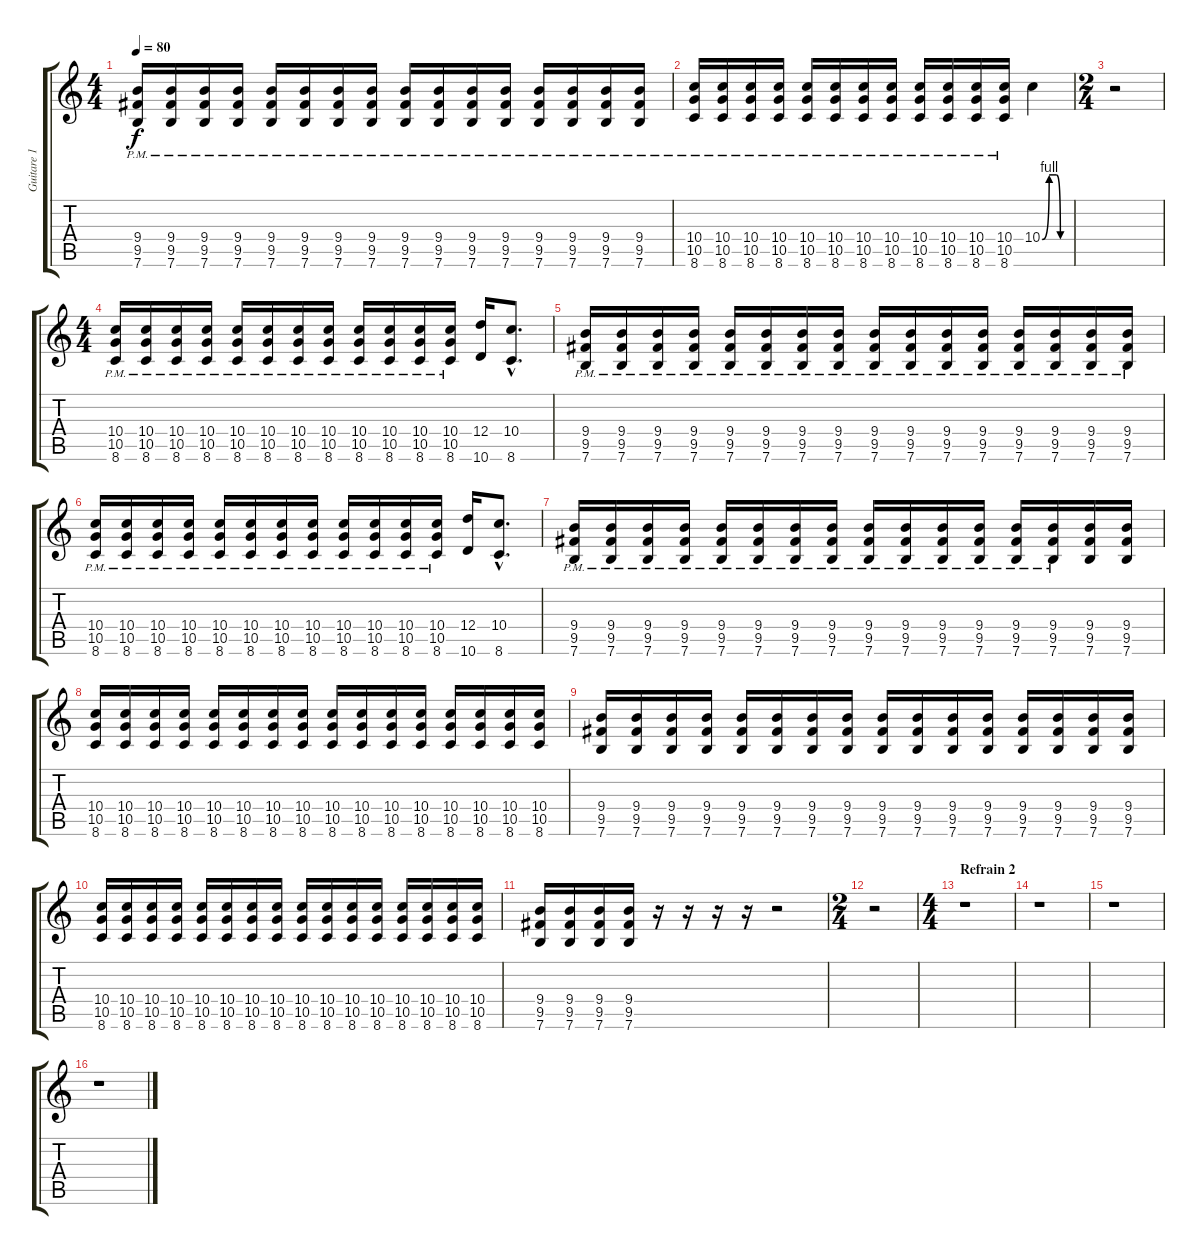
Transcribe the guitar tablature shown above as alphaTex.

\track ("Guitare 1 Saturé (avec wah-wah)" "Guitare 1 ") {instrument overdrivenguitar}
\staff {score tabs}
\tuning (E4 B3 G3 D3 A2 E2) {hide}
\ts (4 4)
\tempo 80
\clef g2
\ks c
(9.4{pm} 9.5{pm} 7.6{pm}).16{dy f} (9.4{pm} 9.5{pm} 7.6{pm}).16 (9.4{pm} 9.5{pm} 7.6{pm}).16 (9.4{pm} 9.5{pm} 7.6{pm}).16 (9.4{pm} 9.5{pm} 7.6{pm}).16 (9.4{pm} 9.5{pm} 7.6{pm}).16 (9.4{pm} 9.5{pm} 7.6{pm}).16 (9.4{pm} 9.5{pm} 7.6{pm}).16 (9.4{pm} 9.5{pm} 7.6{pm}).16 (9.4{pm} 9.5{pm} 7.6{pm}).16 (9.4{pm} 9.5{pm} 7.6{pm}).16 (9.4{pm} 9.5{pm} 7.6{pm}).16 (9.4{pm} 9.5{pm} 7.6{pm}).16 (9.4{pm} 9.5{pm} 7.6{pm}).16 (9.4{pm} 9.5{pm} 7.6{pm}).16 (9.4{pm} 9.5{pm} 7.6{pm}).16 |
(10.4{pm} 10.5{pm} 8.6{pm}).16 (10.4{pm} 10.5{pm} 8.6{pm}).16 (10.4{pm} 10.5{pm} 8.6{pm}).16 (10.4{pm} 10.5{pm} 8.6{pm}).16 (10.4{pm} 10.5{pm} 8.6{pm}).16 (10.4{pm} 10.5{pm} 8.6{pm}).16 (10.4{pm} 10.5{pm} 8.6{pm}).16 (10.4{pm} 10.5{pm} 8.6{pm}).16 (10.4{pm} 10.5{pm} 8.6{pm}).16 (10.4{pm} 10.5{pm} 8.6{pm}).16 (10.4{pm} 10.5{pm} 8.6{pm}).16 (10.4{pm} 10.5{pm} 8.6{pm}).16 10.4{be (custom 0 0 15 4 30 4 39 0 45 0 56 0 60 0)}.4 |
\ts (2 4)
r.2 |
\ts (4 4)
(10.4{pm} 10.5{pm} 8.6{pm}).16 (10.4{pm} 10.5{pm} 8.6{pm}).16 (10.4{pm} 10.5{pm} 8.6{pm}).16 (10.4{pm} 10.5{pm} 8.6{pm}).16 (10.4{pm} 10.5{pm} 8.6{pm}).16 (10.4{pm} 10.5{pm} 8.6{pm}).16 (10.4{pm} 10.5{pm} 8.6{pm}).16 (10.4{pm} 10.5{pm} 8.6{pm}).16 (10.4{pm} 10.5{pm} 8.6{pm}).16 (10.4{pm} 10.5{pm} 8.6{pm}).16 (10.4{pm} 10.5{pm} 8.6{pm}).16 (10.4{pm} 10.5{pm} 8.6{pm}).16 (12.4 10.6).16 (10.4{hac} 8.6{hac}).8{d} |
(9.4{pm} 9.5{pm} 7.6{pm}).16 (9.4{pm} 9.5{pm} 7.6{pm}).16 (9.4{pm} 9.5{pm} 7.6{pm}).16 (9.4{pm} 9.5{pm} 7.6{pm}).16 (9.4{pm} 9.5{pm} 7.6{pm}).16 (9.4{pm} 9.5{pm} 7.6{pm}).16 (9.4{pm} 9.5{pm} 7.6{pm}).16 (9.4{pm} 9.5{pm} 7.6{pm}).16 (9.4{pm} 9.5{pm} 7.6{pm}).16 (9.4{pm} 9.5{pm} 7.6{pm}).16 (9.4{pm} 9.5{pm} 7.6{pm}).16 (9.4{pm} 9.5{pm} 7.6{pm}).16 (9.4{pm} 9.5{pm} 7.6{pm}).16 (9.4{pm} 9.5{pm} 7.6{pm}).16 (9.4{pm} 9.5{pm} 7.6{pm}).16 (9.4{pm} 9.5{pm} 7.6{pm}).16 |
(10.4{pm} 10.5{pm} 8.6{pm}).16 (10.4{pm} 10.5{pm} 8.6{pm}).16 (10.4{pm} 10.5{pm} 8.6{pm}).16 (10.4{pm} 10.5{pm} 8.6{pm}).16 (10.4{pm} 10.5{pm} 8.6{pm}).16 (10.4{pm} 10.5{pm} 8.6{pm}).16 (10.4{pm} 10.5{pm} 8.6{pm}).16 (10.4{pm} 10.5{pm} 8.6{pm}).16 (10.4{pm} 10.5{pm} 8.6{pm}).16 (10.4{pm} 10.5{pm} 8.6{pm}).16 (10.4{pm} 10.5{pm} 8.6{pm}).16 (10.4{pm} 10.5{pm} 8.6{pm}).16 (12.4 10.6).16 (10.4{hac} 8.6{hac}).8{d} |
(9.4{pm} 9.5{pm} 7.6{pm}).16 (9.4{pm} 9.5{pm} 7.6{pm}).16 (9.4{pm} 9.5{pm} 7.6{pm}).16 (9.4{pm} 9.5{pm} 7.6{pm}).16 (9.4{pm} 9.5{pm} 7.6{pm}).16 (9.4{pm} 9.5{pm} 7.6{pm}).16 (9.4{pm} 9.5{pm} 7.6{pm}).16 (9.4{pm} 9.5{pm} 7.6{pm}).16 (9.4{pm} 9.5{pm} 7.6{pm}).16 (9.4{pm} 9.5{pm} 7.6{pm}).16 (9.4{pm} 9.5{pm} 7.6{pm}).16 (9.4{pm} 9.5{pm} 7.6{pm}).16 (9.4{pm} 9.5{pm} 7.6{pm}).16 (9.4{pm} 9.5{pm} 7.6{pm}).16 (9.4 9.5 7.6).16 (9.4 9.5 7.6).16 |
(10.4 10.5 8.6).16 (10.4 10.5 8.6).16 (10.4 10.5 8.6).16 (10.4 10.5 8.6).16 (10.4 10.5 8.6).16 (10.4 10.5 8.6).16 (10.4 10.5 8.6).16 (10.4 10.5 8.6).16 (10.4 10.5 8.6).16 (10.4 10.5 8.6).16 (10.4 10.5 8.6).16 (10.4 10.5 8.6).16 (10.4 10.5 8.6).16 (10.4 10.5 8.6).16 (10.4 10.5 8.6).16 (10.4 10.5 8.6).16 |
(9.4 9.5 7.6).16 (9.4 9.5 7.6).16 (9.4 9.5 7.6).16 (9.4 9.5 7.6).16 (9.4 9.5 7.6).16 (9.4 9.5 7.6).16 (9.4 9.5 7.6).16 (9.4 9.5 7.6).16 (9.4 9.5 7.6).16 (9.4 9.5 7.6).16 (9.4 9.5 7.6).16 (9.4 9.5 7.6).16 (9.4 9.5 7.6).16 (9.4 9.5 7.6).16 (9.4 9.5 7.6).16 (9.4 9.5 7.6).16 |
(10.4 10.5 8.6).16 (10.4 10.5 8.6).16 (10.4 10.5 8.6).16 (10.4 10.5 8.6).16 (10.4 10.5 8.6).16 (10.4 10.5 8.6).16 (10.4 10.5 8.6).16 (10.4 10.5 8.6).16 (10.4 10.5 8.6).16 (10.4 10.5 8.6).16 (10.4 10.5 8.6).16 (10.4 10.5 8.6).16 (10.4 10.5 8.6).16 (10.4 10.5 8.6).16 (10.4 10.5 8.6).16 (10.4 10.5 8.6).16 |
(9.4 9.5 7.6).16 (9.4 9.5 7.6).16 (9.4 9.5 7.6).16 (9.4 9.5 7.6).16 r.16 r.16 r.16 r.16 r.2 |
\ts (2 4)
r.2 |
\ts (4 4)
\section ("" "Refrain 2")
r.1 |
r.1 |
r.1 |
r.1
